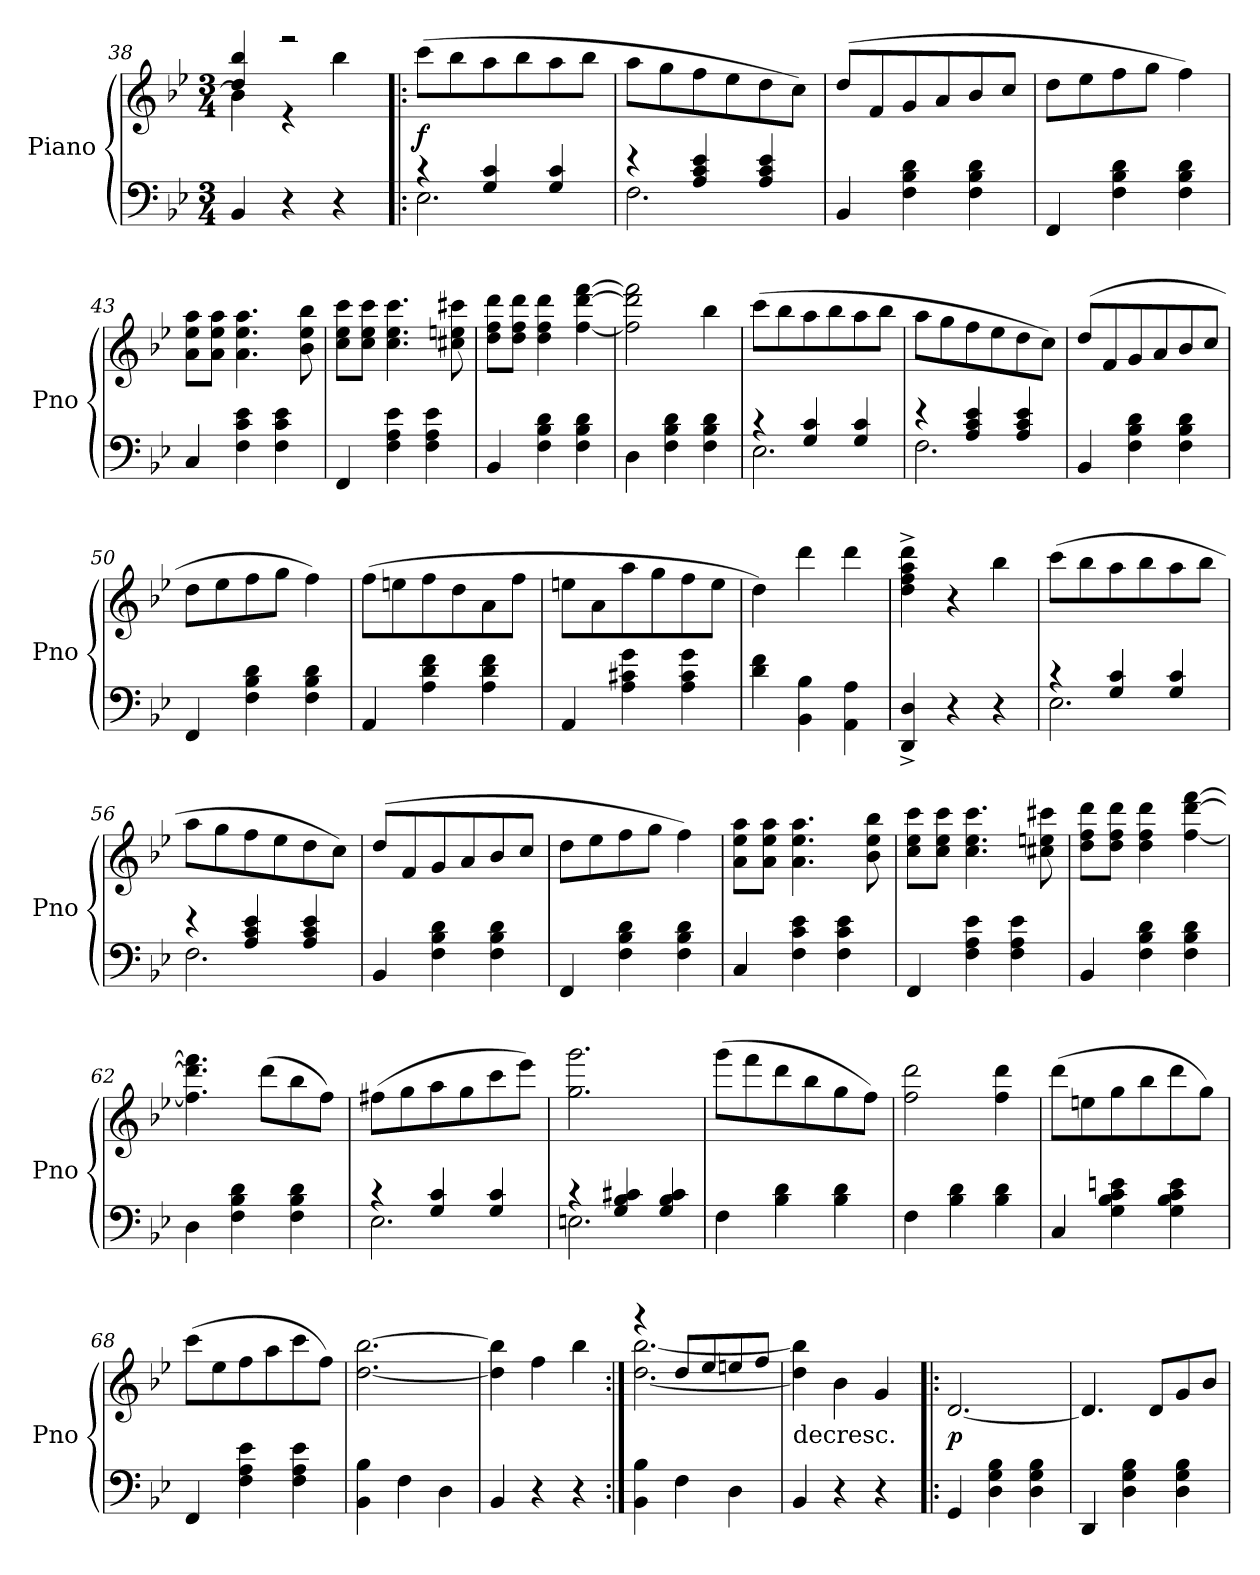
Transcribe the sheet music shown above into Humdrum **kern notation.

**kern	**kern	**dynam
*part1	*part1	*part1
*staff2	*staff1	*staff1/2
*I"Piano	*	*
*I'Pno	*	*
*clefF4	*clefG2	*
*k[b-e-]	*k[b-e-]	*
*M3/4	*M3/4	*
=38	=38	=38
*	*^	*
4BB-	4dd 4bb-	4b-]	.
4r	2r	4r	.
4r	.	4bb-	.
*	*v	*v	*
=39!|:	=39!|:	=39!|:
*^	*	*
4r	2.E-	(8cccL	f
.	.	8bb-	.
4G 4c	.	8aa	.
.	.	8bb-	.
4G 4c	.	8aa	.
.	.	8bb-J	.
=40	=40	=40	=40
4r	2.F	8aaL	.
.	.	8gg	.
4A 4c 4e-	.	8ff	.
.	.	8ee-	.
4A 4c 4e-	.	8dd	.
.	.	8ccJ)	.
*v	*v	*	*
=41	=41	=41
4BB-	(8ddL	.
.	8f	.
4F 4B- 4d	8g	.
.	8a	.
4F 4B- 4d	8b-	.
.	8ccJ	.
=42	=42	=42
4FF	8ddL	.
.	8ee-	.
4F 4B- 4d	8ff	.
.	8ggJ	.
4F 4B- 4d	4ff)	.
=43	=43	=43
4C	8a 8ee- 8aaL	.
.	8a 8ee- 8aaJ	.
4F 4c 4e-	4.a 4.ee- 4.aa	.
4F 4c 4e-	.	.
.	8b- 8ee- 8bb-	.
=44	=44	=44
4FF	8cc 8ee- 8cccL	.
.	8cc 8ee- 8cccJ	.
4F 4A 4e-	4.cc 4.ee- 4.ccc	.
4F 4A 4e-	.	.
.	8cc#X 8een 8ccc#X	.
=45	=45	=45
4BB-	8dd 8ff 8dddL	.
.	8dd 8ff 8dddJ	.
4F 4B- 4d	4dd 4ff 4ddd	.
4F 4B- 4d	[4ff [4ddd [4fff	.
=46	=46	=46
4D	2ff] 2ddd] 2fff]	.
4F 4B- 4d	.	.
4F 4B- 4d	4bb-	.
=47	=47	=47
*^	*	*
4r	2.E-	(8cccL	.
.	.	8bb-	.
4G 4c	.	8aa	.
.	.	8bb-	.
4G 4c	.	8aa	.
.	.	8bb-J	.
=48	=48	=48	=48
4r	2.F	8aaL	.
.	.	8gg	.
4A 4c 4e-	.	8ff	.
.	.	8ee-	.
4A 4c 4e-	.	8dd	.
.	.	8ccJ)	.
*v	*v	*	*
=49	=49	=49
4BB-	(8ddL	.
.	8f	.
4F 4B- 4d	8g	.
.	8a	.
4F 4B- 4d	8b-	.
.	8ccJ	.
=50	=50	=50
4FF	8ddL	.
.	8ee-	.
4F 4B- 4d	8ff	.
.	8ggJ	.
4F 4B- 4d	4ff)	.
=51	=51	=51
4AA	(8ffL	.
.	8een	.
4A 4d 4f	8ff	.
.	8dd	.
4A 4d 4f	8a	.
.	8ffJ	.
=52	=52	=52
4AA	8eenL	.
.	8a	.
4A 4c#X 4g	8aa	.
.	8gg	.
4A 4c# 4g	8ff	.
.	8eeJ	.
=53	=53	=53
4d 4f	4dd)	.
4BB- 4B-	4ddd	.
4AA 4A	4ddd	.
=54	=54	=54
4DD^ 4D^	4dd^ 4ff^ 4aa^ 4ddd^	.
4r	4r	.
4r	4bb-	.
=55	=55	=55
*^	*	*
4r	2.E-	(8cccL	.
.	.	8bb-	.
4G 4c	.	8aa	.
.	.	8bb-	.
4G 4c	.	8aa	.
.	.	8bb-J	.
=56	=56	=56	=56
4r	2.F	8aaL	.
.	.	8gg	.
4A 4c 4e-	.	8ff	.
.	.	8ee-	.
4A 4c 4e-	.	8dd	.
.	.	8ccJ)	.
*v	*v	*	*
=57	=57	=57
4BB-	(8ddL	.
.	8f	.
4F 4B- 4d	8g	.
.	8a	.
4F 4B- 4d	8b-	.
.	8ccJ	.
=58	=58	=58
4FF	8ddL	.
.	8ee-	.
4F 4B- 4d	8ff	.
.	8ggJ	.
4F 4B- 4d	4ff)	.
=59	=59	=59
4C	8a 8ee- 8aaL	.
.	8a 8ee- 8aaJ	.
4F 4c 4e-	4.a 4.ee- 4.aa	.
4F 4c 4e-	.	.
.	8b- 8ee- 8bb-	.
=60	=60	=60
4FF	8cc 8ee- 8cccL	.
.	8cc 8ee- 8cccJ	.
4F 4A 4e-	4.cc 4.ee- 4.ccc	.
4F 4A 4e-	.	.
.	8cc#X 8een 8ccc#X	.
=61	=61	=61
4BB-	8dd 8ff 8dddL	.
.	8dd 8ff 8dddJ	.
4F 4B- 4d	4dd 4ff 4ddd	.
4F 4B- 4d	[4ff [4ddd [4fff	.
=62	=62	=62
4D	4.ff] 4.ddd] 4.fff]	.
4F 4B- 4d	.	.
.	(8dddL	.
4F 4B- 4d	8bb-	.
.	8ffJ)	.
=63	=63	=63
*^	*	*
4r	2.E-	(8ff#XL	.
.	.	8gg	.
4G 4c	.	8aa	.
.	.	8gg	.
4G 4c	.	8ccc	.
.	.	8eee-J)	.
=64	=64	=64	=64
4r	2.En	2.gg 2.ggg	.
4G 4B- 4c#X	.	.	.
4G 4B- 4c#	.	.	.
*v	*v	*	*
=65	=65	=65
4F	(8gggL	.
.	8fff	.
4B- 4d	8ddd	.
.	8bb-	.
4B- 4d	8gg	.
.	8ffJ)	.
=66	=66	=66
4F	2ff 2ddd	.
4B- 4d	.	.
4B- 4d	4ff 4ddd	.
=67	=67	=67
4C	(8dddL	.
.	8een	.
4G 4B- 4c 4en	8gg	.
.	8bb-	.
4G 4B- 4c 4e	8ddd	.
.	8ggJ)	.
=68	=68	=68
4FF	(8cccL	.
.	8ee-	.
4F 4A 4e-	8ff	.
.	8aa	.
4F 4A 4e-	8ccc	.
.	8ffJ)	.
=69	=69	=69
4BB- 4B-	[2.dd [2.bb-	.
4F	.	.
4D	.	.
=70	=70	=70
4BB-	4dd] 4bb-]	.
4r	4ff	.
4r	4bb-	.
=71:|!	=71:|!	=71:|!
*	*^	*
4BB- 4B-	4r	[2.dd [2.bb-	.
4F	8ddL	.	.
.	8ee-	.	.
4D	8een	.	.
.	8ffJ	.	.
*	*v	*v	*
=72	=72	=72
!	!LO:TX:c:t=decresc.	!
4BB-	4dd] 4bb-]	.
4r	4b-	.
4r	4g	.
=73!|:	=73!|:	=73!|:
4GG	[2.d	p
4D 4G 4B-	.	.
4D 4G 4B-	.	.
=74	=74	=74
4DD	4.d]	.
4D 4G 4B-	.	.
.	8dL	.
4D 4G 4B-	8g	.
.	8b-J	.
=	=	=
*-	*-	*-
